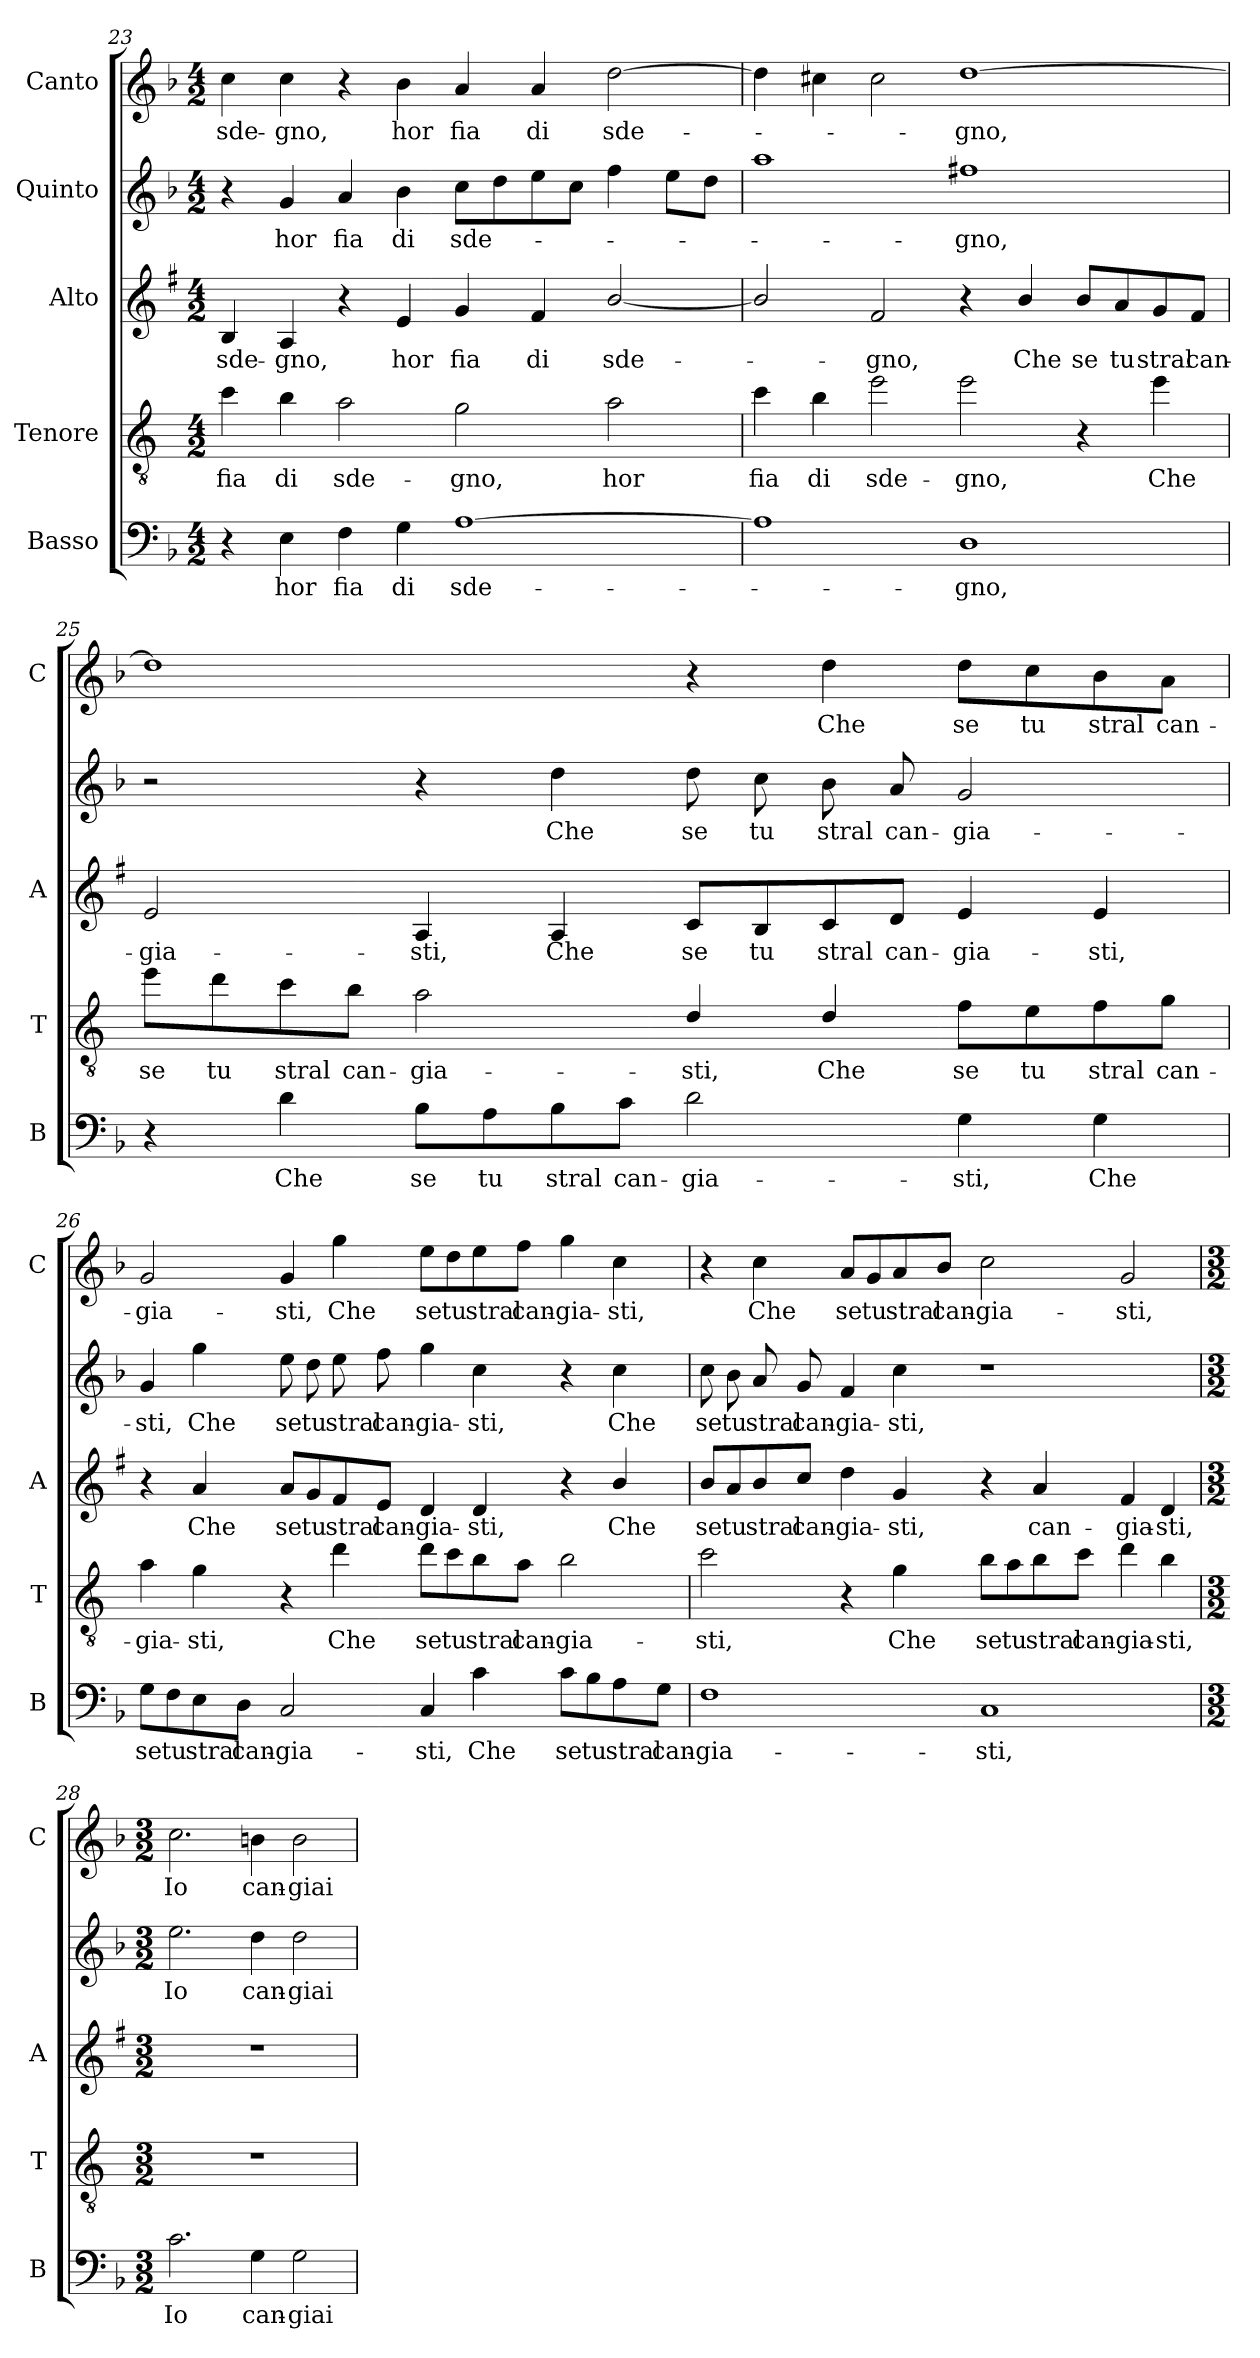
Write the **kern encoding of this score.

**kern	**text	**kern	**text	**kern	**text	**kern	**text	**kern	**text
*part5	*part5	*part4	*part4	*part3	*part3	*part2	*part2	*part1	*part1
*staff5	*staff5	*staff4	*staff4	*staff3	*staff3	*staff2	*staff2	*staff1	*staff1
*I"Basso	*	*I"Tenore	*	*I"Alto	*	*I"Quinto	*	*I"Canto	*
*I'B	*	*I'T	*	*I'A	*	*	*	*I'C	*
!!LO:LB:g=z
*clefF4	*	*clefGv2	*	*clefG2	*	*clefG2	*	*clefG2	*
*	*	*ITrd4c7	*	*ITrd1c2	*	*	*	*	*
*k[b-]	*	*k[b-]	*	*k[b-]	*	*k[b-]	*	*k[b-]	*
*F:	*	*F:	*	*F:	*	*F:	*	*F:	*
*M4/2	*	*M4/2	*	*M4/2	*	*M4/2	*	*M4/2	*
=23	=23	=23	=23	=23	=23	=23	=23	=23	=23
!	!	!	!LO:LY:b	!	!LO:LY:b	!	!	!	!LO:LY:b
4r	.	4f\	fia	4A/	sde-	4r	.	4cc\	sde-
!	!LO:LY:b	!	!LO:LY:b	!	!LO:LY:b	!	!LO:LY:b	!	!LO:LY:b
4E\	hor	4e\	di	4G/	-gno,	4g/	hor	4cc\	-gno,
!	!LO:LY:b	!	!LO:LY:b	!	!	!	!LO:LY:b	!	!
4F\	fia	2d\	sde-	4r	.	4a/	fia	4r	.
!	!LO:LY:b	!	!	!	!LO:LY:b	!	!LO:LY:b	!	!LO:LY:b
4G\	di	.	.	4d/	hor	4b-\	di	4b-\	hor
!	!LO:LY:b	!	!LO:LY:b	!	!LO:LY:b	!	!LO:LY:b	!	!LO:LY:b
[1A	sde-	2c\	-gno,	4f/	fia	8cc\L	sde-	4a/	fia
.	.	.	.	.	.	8dd\	.	.	.
!	!	!	!	!	!LO:LY:b	!	!	!	!LO:LY:b
.	.	.	.	4e/	di	8ee\	.	4a/	di
.	.	.	.	.	.	8cc\J	.	.	.
!	!	!	!LO:LY:b	!	!LO:LY:b	!	!	!	!LO:LY:b
.	.	2d\	hor	[2a/	sde-	4ff\	.	[2dd\	sde-
.	.	.	.	.	.	8ee\L	.	.	.
.	.	.	.	.	.	8dd\J	.	.	.
=24	=24	=24	=24	=24	=24	=24	=24	=24	=24
!	!	!	!LO:LY:b	!	!	!	!	!	!
1A]	.	4f\	fia	2a/]	.	1aa	.	4dd\]	.
!	!	!	!LO:LY:b	!	!	!	!	!	!
.	.	4e\	di	.	.	.	.	4cc#X\	.
!	!	!	!LO:LY:b	!	!LO:LY:b	!	!	!	!
.	.	2a\	sde-	2e/	-gno,	.	.	2cc#\	.
!	!LO:LY:b	!	!LO:LY:b	!	!	!	!LO:LY:b	!	!LO:LY:b
1D	-gno,	2a\	-gno,	4r	.	1ff#X	-gno,	[1dd	-gno,
!	!	!	!	!	!LO:LY:b	!	!	!	!
.	.	.	.	4a/	Che	.	.	.	.
!	!	!	!	!	!LO:LY:b	!	!	!	!
.	.	4r	.	8a/L	se	.	.	.	.
!	!	!	!	!	!LO:LY:b	!	!	!	!
.	.	.	.	8g/	tu	.	.	.	.
!	!	!	!LO:LY:b	!	!LO:LY:b	!	!	!	!
.	.	4a\	Che	8f/	stral	.	.	.	.
!	!	!	!	!	!LO:LY:b	!	!	!	!
.	.	.	.	8e/J	can-	.	.	.	.
!!LO:PB:g=z
=25	=25	=25	=25	=25	=25	=25	=25	=25	=25
!	!	!	!LO:LY:b	!	!LO:LY:b	!	!	!	!
4r	.	8a\L	se	2d/	-gia-	2r	.	1dd]	.
!	!	!	!LO:LY:b	!	!	!	!	!	!
.	.	8g\	tu	.	.	.	.	.	.
!	!LO:LY:b	!	!LO:LY:b	!	!	!	!	!	!
4d\	Che	8f\	stral	.	.	.	.	.	.
!	!	!	!LO:LY:b	!	!	!	!	!	!
.	.	8e\J	can-	.	.	.	.	.	.
!	!LO:LY:b	!	!LO:LY:b	!	!LO:LY:b	!	!	!	!
8B-\L	se	2d\	-gia-	4G/	-sti,	4r	.	.	.
!	!LO:LY:b	!	!	!	!	!	!	!	!
8A\	tu	.	.	.	.	.	.	.	.
!	!LO:LY:b	!	!	!	!LO:LY:b	!	!LO:LY:b	!	!
8B-\	stral	.	.	4G/	Che	4dd\	Che	.	.
!	!LO:LY:b	!	!	!	!	!	!	!	!
8c\J	can-	.	.	.	.	.	.	.	.
!	!LO:LY:b	!	!LO:LY:b	!	!LO:LY:b	!	!LO:LY:b	!	!
2d\	-gia-	4G/	-sti,	8B-/L	se	8dd\	se	4r	.
!	!	!	!	!	!LO:LY:b	!	!LO:LY:b	!	!
.	.	.	.	8A/	tu	8cc\	tu	.	.
!	!	!	!LO:LY:b	!	!LO:LY:b	!	!LO:LY:b	!	!LO:LY:b
.	.	4G/	Che	8B-/	stral	8b-\	stral	4dd\	Che
!	!	!	!	!	!LO:LY:b	!	!LO:LY:b	!	!
.	.	.	.	8c/J	can-	8a/	can-	.	.
!	!LO:LY:b	!	!LO:LY:b	!	!LO:LY:b	!	!LO:LY:b	!	!LO:LY:b
4G\	-sti,	8B-\L	se	4d/	-gia-	2g/	-gia-	8dd\L	se
!	!	!	!LO:LY:b	!	!	!	!	!	!LO:LY:b
.	.	8A\	tu	.	.	.	.	8cc\	tu
!	!LO:LY:b	!	!LO:LY:b	!	!LO:LY:b	!	!	!	!LO:LY:b
4G\	Che	8B-\	stral	4d/	-sti,	.	.	8b-\	stral
!	!	!	!LO:LY:b	!	!	!	!	!	!LO:LY:b
.	.	8c\J	can-	.	.	.	.	8a\J	can-
=26	=26	=26	=26	=26	=26	=26	=26	=26	=26
!	!LO:LY:b	!	!LO:LY:b	!	!	!	!LO:LY:b	!	!LO:LY:b
8G\L	se	4d\	-gia-	4r	.	4g/	-sti,	2g/	-gia-
!	!LO:LY:b	!	!	!	!	!	!	!	!
8F\	tu	.	.	.	.	.	.	.	.
!	!LO:LY:b	!	!LO:LY:b	!	!LO:LY:b	!	!LO:LY:b	!	!
8E\	stral	4c\	-sti,	4g/	Che	4gg\	Che	.	.
!	!LO:LY:b	!	!	!	!	!	!	!	!
8D\J	can-	.	.	.	.	.	.	.	.
!	!LO:LY:b	!	!	!	!LO:LY:b	!	!LO:LY:b	!	!LO:LY:b
2C/	-gia-	4r	.	8g/L	se	8ee\	se	4g/	-sti,
!	!	!	!	!	!LO:LY:b	!	!LO:LY:b	!	!
.	.	.	.	8f/	tu	8dd\	tu	.	.
!	!	!	!LO:LY:b	!	!LO:LY:b	!	!LO:LY:b	!	!LO:LY:b
.	.	4g\	Che	8e/	stral	8ee\	stral	4gg\	Che
!	!	!	!	!	!LO:LY:b	!	!LO:LY:b	!	!
.	.	.	.	8d/J	can-	8ff\	can-	.	.
!	!LO:LY:b	!	!LO:LY:b	!	!LO:LY:b	!	!LO:LY:b	!	!LO:LY:b
4C/	-sti,	8g\L	se	4c/	-gia-	4gg\	-gia-	8ee\L	se
!	!	!	!LO:LY:b	!	!	!	!	!	!LO:LY:b
.	.	8f\	tu	.	.	.	.	8dd\	tu
!	!LO:LY:b	!	!LO:LY:b	!	!LO:LY:b	!	!LO:LY:b	!	!LO:LY:b
4c\	Che	8e\	stral	4c/	-sti,	4cc\	-sti,	8ee\	stral
!	!	!	!LO:LY:b	!	!	!	!	!	!LO:LY:b
.	.	8d\J	can-	.	.	.	.	8ff\J	can-
!	!LO:LY:b	!	!LO:LY:b	!	!	!	!	!	!LO:LY:b
8c\L	se	2e\	-gia-	4r	.	4r	.	4gg\	-gia-
!	!LO:LY:b	!	!	!	!	!	!	!	!
8B-\	tu	.	.	.	.	.	.	.	.
!	!LO:LY:b	!	!	!	!LO:LY:b	!	!LO:LY:b	!	!LO:LY:b
8A\	stral	.	.	4a/	Che	4cc\	Che	4cc\	-sti,
!	!LO:LY:b	!	!	!	!	!	!	!	!
8G\J	can-	.	.	.	.	.	.	.	.
!!LO:LB:g=z
=27	=27	=27	=27	=27	=27	=27	=27	=27	=27
!	!LO:LY:b	!	!LO:LY:b	!	!LO:LY:b	!	!LO:LY:b	!	!
1F	-gia-	2f\	-sti,	8a/L	se	8cc\	se	4r	.
!	!	!	!	!	!LO:LY:b	!	!LO:LY:b	!	!
.	.	.	.	8g/	tu	8b-\	tu	.	.
!	!	!	!	!	!LO:LY:b	!	!LO:LY:b	!	!LO:LY:b
.	.	.	.	8a/	stral	8a/	stral	4cc\	Che
!	!	!	!	!	!LO:LY:b	!	!LO:LY:b	!	!
.	.	.	.	8b-/J	can-	8g/	can-	.	.
!	!	!	!	!	!LO:LY:b	!	!LO:LY:b	!	!LO:LY:b
.	.	4r	.	4cc\	-gia-	4f/	-gia-	8a/L	se
!	!	!	!	!	!	!	!	!	!LO:LY:b
.	.	.	.	.	.	.	.	8g/	tu
!	!	!	!LO:LY:b	!	!LO:LY:b	!	!LO:LY:b	!	!LO:LY:b
.	.	4c\	Che	4f/	-sti,	4cc\	-sti,	8a/	stral
!	!	!	!	!	!	!	!	!	!LO:LY:b
.	.	.	.	.	.	.	.	8b-/J	can-
!	!LO:LY:b	!	!LO:LY:b	!	!	!	!	!	!LO:LY:b
1C	-sti,	8e\L	se	4r	.	1r	.	2cc\	-gia-
!	!	!	!LO:LY:b	!	!	!	!	!	!
.	.	8d\	tu	.	.	.	.	.	.
!	!	!	!LO:LY:b	!	!LO:LY:b	!	!	!	!
.	.	8e\	stral	4g/	can-	.	.	.	.
!	!	!	!LO:LY:b	!	!	!	!	!	!
.	.	8f\J	can-	.	.	.	.	.	.
!	!	!	!LO:LY:b	!	!LO:LY:b	!	!	!	!LO:LY:b
.	.	4g\	-gia-	4e/	-gia-	.	.	2g/	-sti,
!	!	!	!LO:LY:b	!	!LO:LY:b	!	!	!	!
.	.	4e\	-sti,	4c/	-sti,	.	.	.	.
=28	=28	=28	=28	=28	=28	=28	=28	=28	=28
*M3/2	*	*M3/2	*	*M3/2	*	*M3/2	*	*M3/2	*
!	!LO:LY:b	!	!	!	!	!	!LO:LY:b	!	!LO:LY:b
2.c\	Io	1.r	.	1.r	.	2.ee\	Io	2.cc\	Io
!	!LO:LY:b	!	!	!	!	!	!LO:LY:b	!	!LO:LY:b
4G\	can-	.	.	.	.	4dd\	can-	4bn\	can-
!	!LO:LY:b	!	!	!	!	!	!LO:LY:b	!	!LO:LY:b
2G\	-giai	.	.	.	.	2dd\	-giai	2b\	-giai
=	=	=	=	=	=	=	=	=	=
*-	*-	*-	*-	*-	*-	*-	*-	*-	*-
